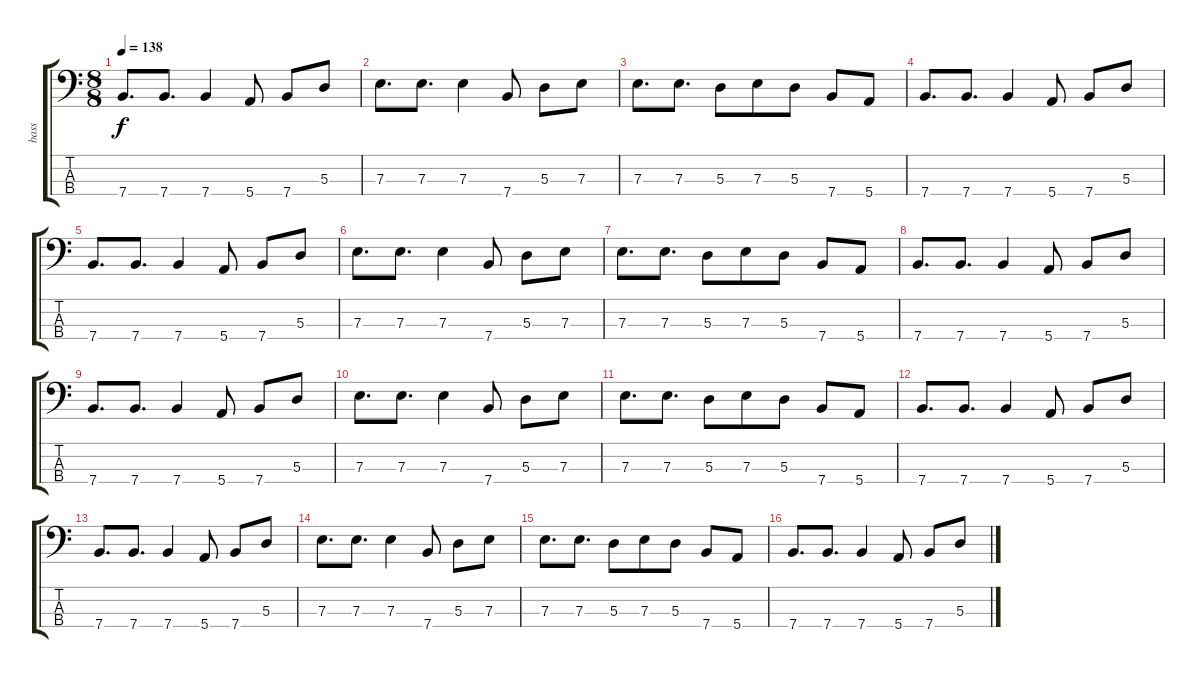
\track ("bass" "bass") {instrument electricbassfinger}
\staff {score tabs}
\tuning (G2 D2 A1 E1) {hide}
\ts (8 8)
\tempo 138
\clef f4
\ks c
7.4.8{d dy f} 7.4.8{d} 7.4.4 5.4.8 7.4.8 5.3.8 |
7.3.8{d} 7.3.8{d} 7.3.4 7.4.8 5.3.8 7.3.8 |
7.3.8{d} 7.3.8{d} 5.3.8 7.3.8 5.3.8 7.4.8 5.4.8 |
7.4.8{d} 7.4.8{d} 7.4.4 5.4.8 7.4.8 5.3.8 |
7.4.8{d} 7.4.8{d} 7.4.4 5.4.8 7.4.8 5.3.8 |
7.3.8{d} 7.3.8{d} 7.3.4 7.4.8 5.3.8 7.3.8 |
7.3.8{d} 7.3.8{d} 5.3.8 7.3.8 5.3.8 7.4.8 5.4.8 |
7.4.8{d} 7.4.8{d} 7.4.4 5.4.8 7.4.8 5.3.8 |
7.4.8{d} 7.4.8{d} 7.4.4 5.4.8 7.4.8 5.3.8 |
7.3.8{d} 7.3.8{d} 7.3.4 7.4.8 5.3.8 7.3.8 |
7.3.8{d} 7.3.8{d} 5.3.8 7.3.8 5.3.8 7.4.8 5.4.8 |
7.4.8{d} 7.4.8{d} 7.4.4 5.4.8 7.4.8 5.3.8 |
7.4.8{d} 7.4.8{d} 7.4.4 5.4.8 7.4.8 5.3.8 |
7.3.8{d} 7.3.8{d} 7.3.4 7.4.8 5.3.8 7.3.8 |
7.3.8{d} 7.3.8{d} 5.3.8 7.3.8 5.3.8 7.4.8 5.4.8 |
7.4.8{d} 7.4.8{d} 7.4.4 5.4.8 7.4.8 5.3.8
